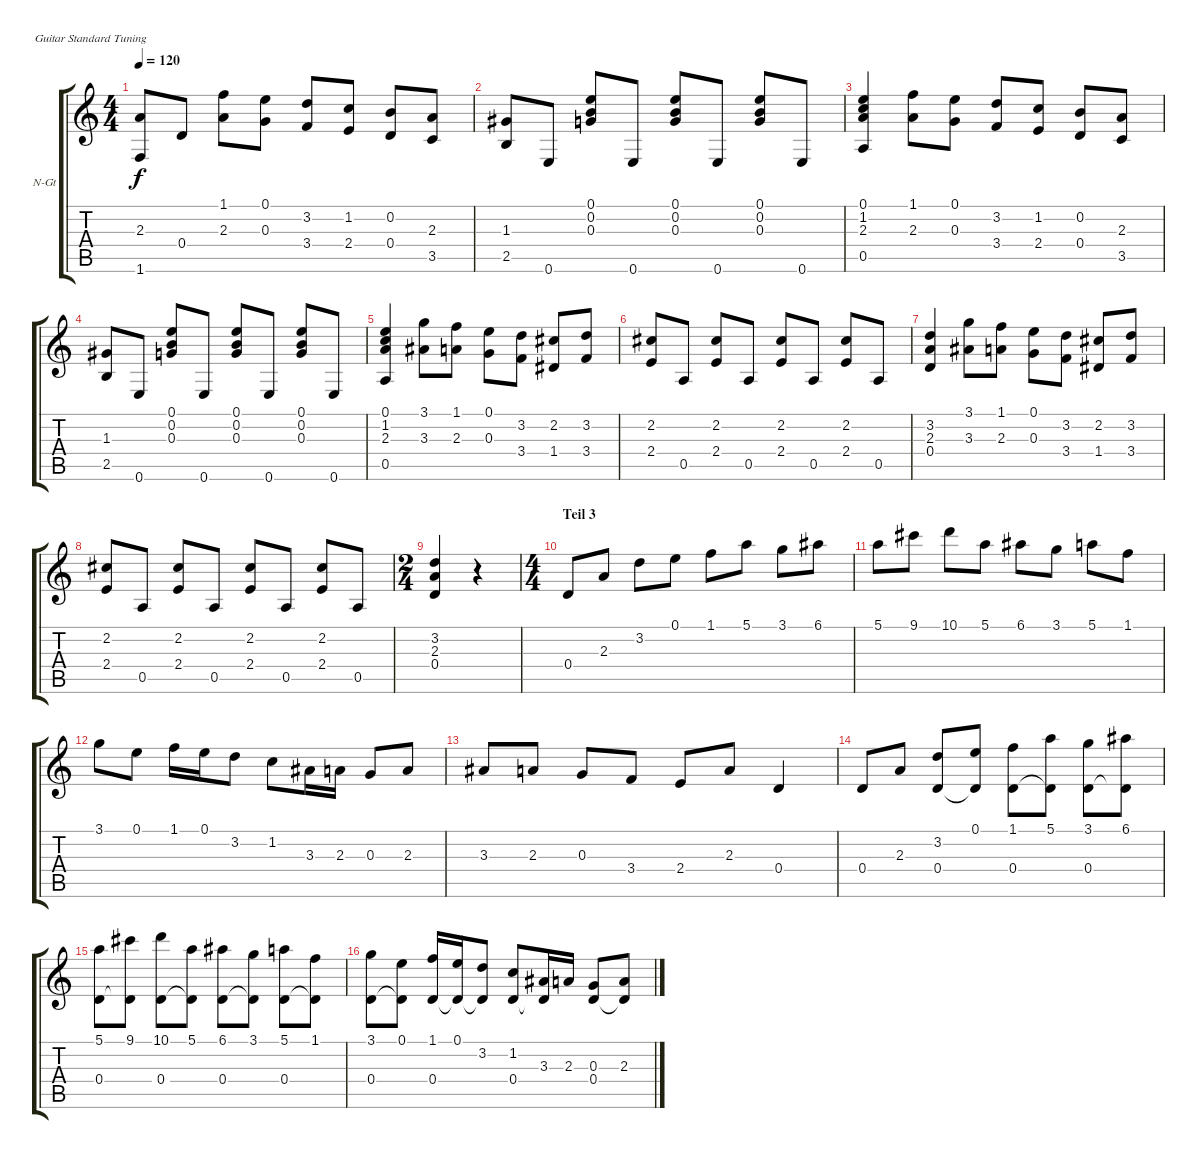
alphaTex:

\bracketExtendMode groupsimilarinstruments
\firstSystemTrackNameOrientation horizontal
\otherSystemsTrackNameOrientation horizontal
\track ("Spur 1" "N-Gt") {instrument acousticguitarnylon}
\staff {score tabs}
\tuning (E4 B3 G3 D3 A2 E2)
\ts (4 4)
\tempo 120
\clef g2
\ks c
(2.3 1.6).8{dy f} 0.4.8 (1.1 2.3).8 (0.1 0.3).8 (3.2 3.4).8 (1.2 2.4).8 (0.2 0.4).8 (2.3 3.5).8 |
(1.3 2.5).8 0.6.8 (0.1 0.2 0.3).8 0.6.8 (0.1 0.2 0.3).8 0.6.8 (0.1 0.2 0.3).8 0.6.8 |
(0.1 1.2 2.3 0.5).4 (1.1 2.3).8 (0.1 0.3).8 (3.2 3.4).8 (1.2 2.4).8 (0.2 0.4).8 (2.3 3.5).8 |
(1.3 2.5).8 0.6.8 (0.1 0.2 0.3).8 0.6.8 (0.1 0.2 0.3).8 0.6.8 (0.1 0.2 0.3).8 0.6.8 |
(0.1 1.2 2.3 0.5).4 (3.1 3.3).8 (1.1 2.3).8 (0.1 0.3).8 (3.2 3.4).8 (2.2 1.4).8 (3.2 3.4).8 |
(2.2 2.4).8 0.5.8 (2.2 2.4).8 0.5.8 (2.2 2.4).8 0.5.8 (2.2 2.4).8 0.5.8 |
(3.2 2.3 0.4).4 (3.1 3.3).8 (1.1 2.3).8 (0.1 0.3).8 (3.2 3.4).8 (2.2 1.4).8 (3.2 3.4).8 |
(2.2 2.4).8 0.5.8 (2.2 2.4).8 0.5.8 (2.2 2.4).8 0.5.8 (2.2 2.4).8 0.5.8 |
\ts (2 4)
(3.2 2.3 0.4).4 r.4 |
\ts (4 4)
\section ("" "Teil 3")
0.4.8 2.3.8 3.2.8 0.1.8 1.1.8 5.1.8 3.1.8 6.1.8 |
5.1.8 9.1.8 10.1.8 5.1.8 6.1.8 3.1.8 5.1.8 1.1.8 |
3.1.8 0.1.8 1.1.16 0.1.16 3.2.8 1.2.8 3.3.16 2.3.16 0.3.8 2.3.8 |
3.3.8 2.3.8 0.3.8 3.4.8 2.4.8 2.3.8 0.4.4 |
0.4.8 2.3.8 (3.2 0.4).8 (0.1 0.4{t}).8 (1.1 0.4).8 (5.1 0.4{t}).8 (3.1 0.4).8 (6.1 0.4{t}).8 |
(5.1 0.4).8 (9.1 0.4{t}).8 (10.1 0.4).8 (5.1 0.4{t}).8 (6.1 0.4).8 (3.1 0.4{t}).8 (5.1 0.4).8 (1.1 0.4{t}).8 |
(3.1 0.4).8 (0.1 0.4{t}).8 (1.1 0.4).16 (0.1 0.4{t}).16 (3.2 0.4{t}).8 (1.2 0.4).8 (3.3 0.4{t}).16 2.3.16 (0.3 0.4).8 (2.3 0.4{t}).8
